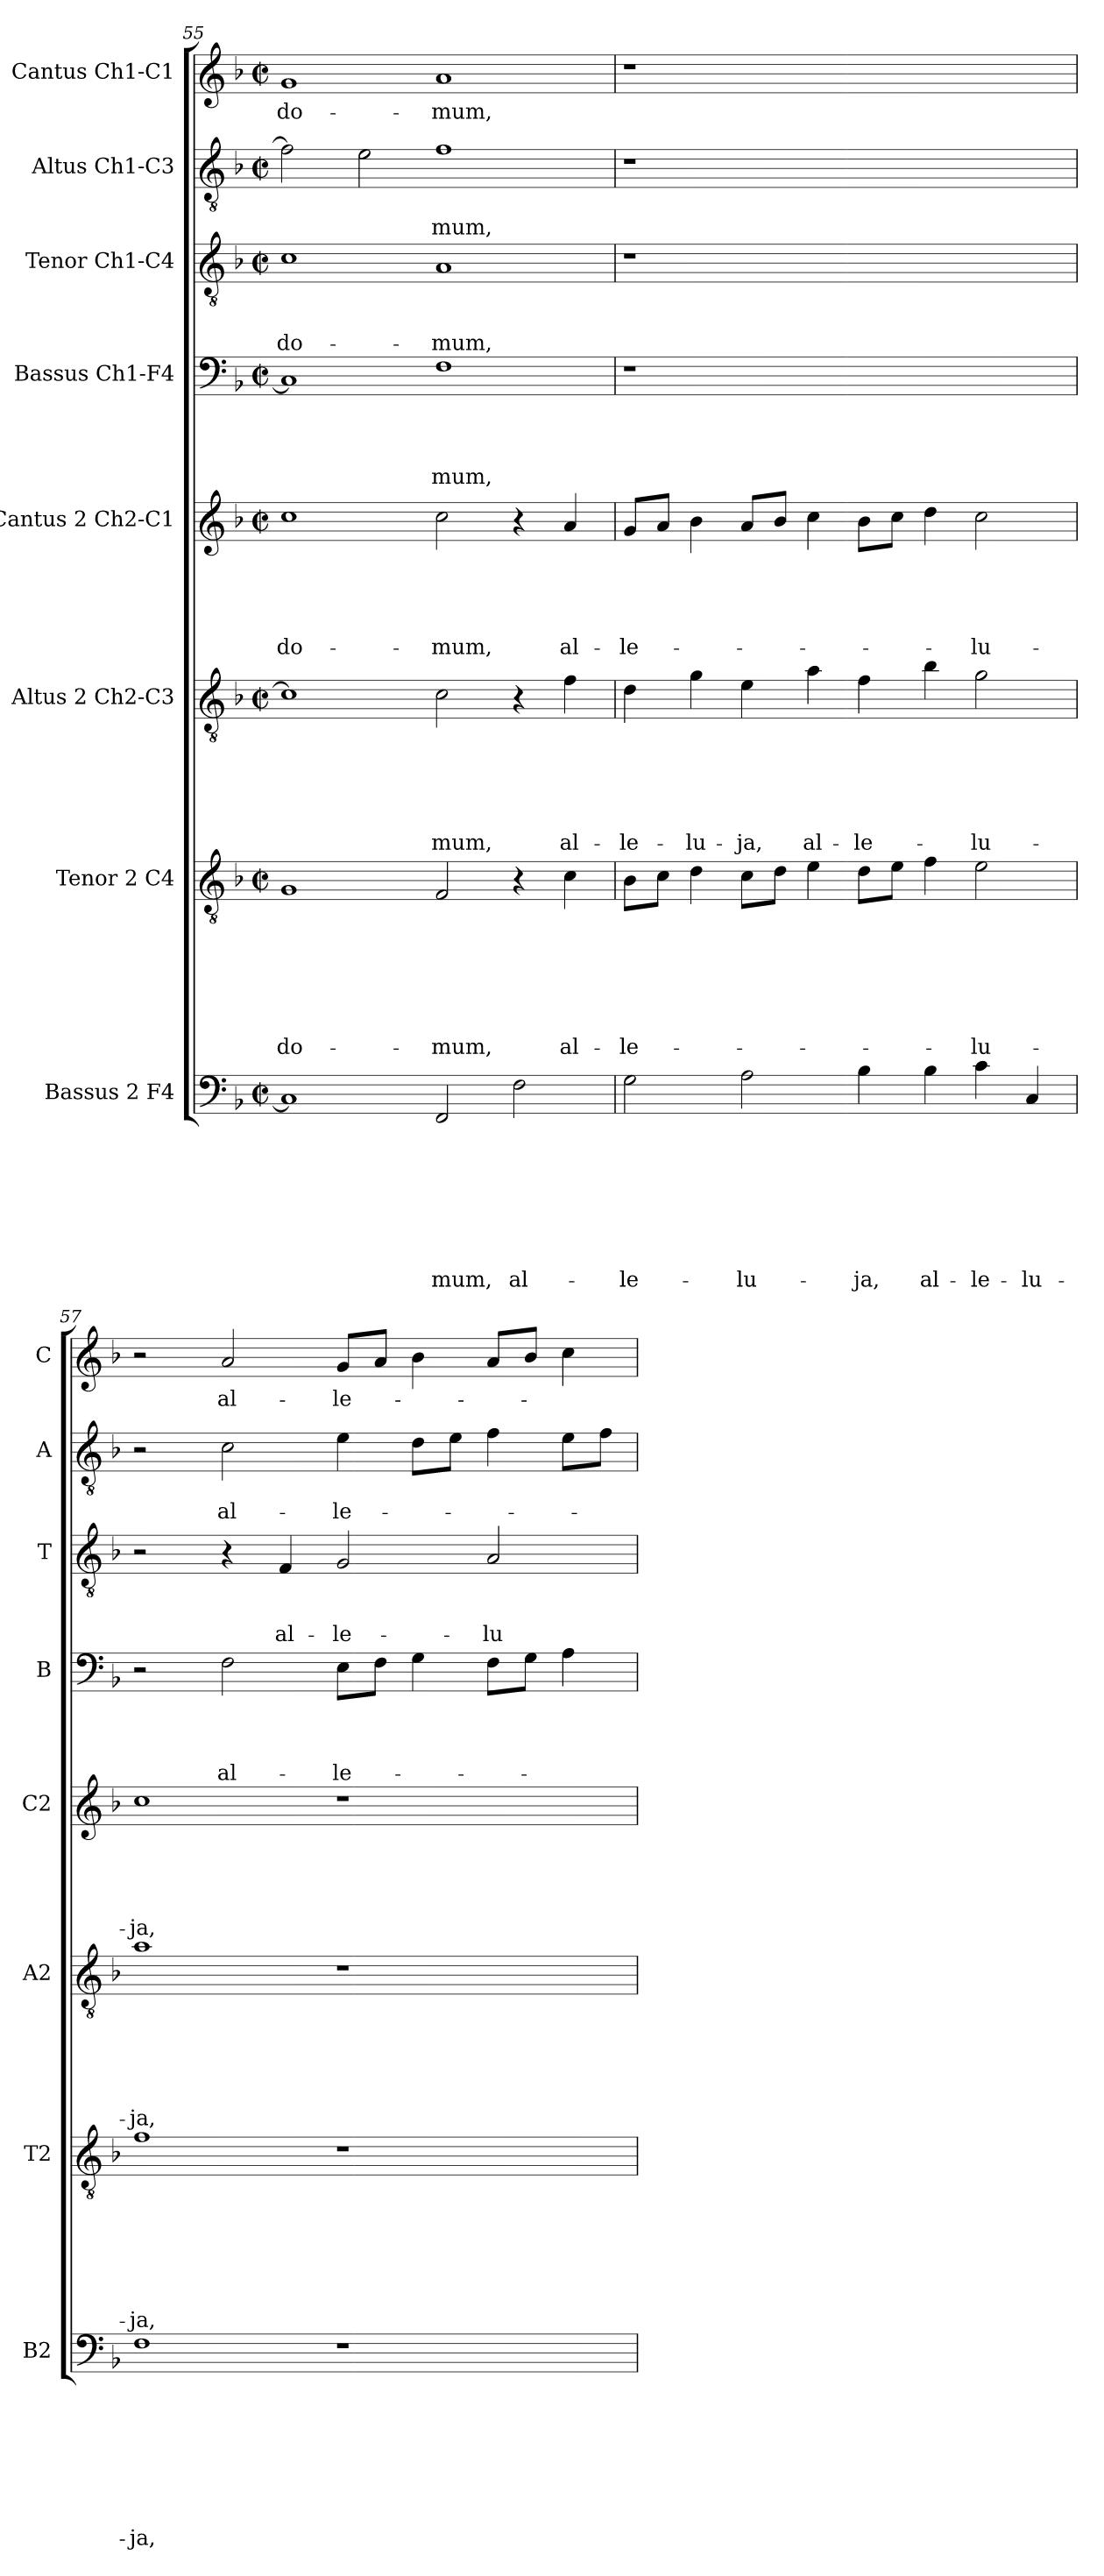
**kern	**text	**text	**text	**text	**text	**text	**text	**text	**kern	**text	**text	**text	**text	**text	**text	**text	**kern	**text	**text	**text	**text	**text	**text	**kern	**text	**text	**text	**text	**text	**kern	**text	**text	**text	**text	**kern	**text	**text	**text	**kern	**text	**text	**kern	**text
*part8	*part8	*part8	*part8	*part8	*part8	*part8	*part8	*part8	*part7	*part7	*part7	*part7	*part7	*part7	*part7	*part7	*part6	*part6	*part6	*part6	*part6	*part6	*part6	*part5	*part5	*part5	*part5	*part5	*part5	*part4	*part4	*part4	*part4	*part4	*part3	*part3	*part3	*part3	*part2	*part2	*part2	*part1	*part1
*staff8	*staff8	*staff8	*staff8	*staff8	*staff8	*staff8	*staff8	*staff8	*staff7	*staff7	*staff7	*staff7	*staff7	*staff7	*staff7	*staff7	*staff6	*staff6	*staff6	*staff6	*staff6	*staff6	*staff6	*staff5	*staff5	*staff5	*staff5	*staff5	*staff5	*staff4	*staff4	*staff4	*staff4	*staff4	*staff3	*staff3	*staff3	*staff3	*staff2	*staff2	*staff2	*staff1	*staff1
*I"Bassus 2 F4	*	*	*	*	*	*	*	*	*I"Tenor 2 C4	*	*	*	*	*	*	*	*I"Altus 2 Ch2-C3	*	*	*	*	*	*	*I"Cantus 2 Ch2-C1	*	*	*	*	*	*I"Bassus  Ch1-F4	*	*	*	*	*I"Tenor Ch1-C4	*	*	*	*I"Altus  Ch1-C3	*	*	*I"Cantus Ch1-C1	*
*I'B2	*	*	*	*	*	*	*	*	*I'T2	*	*	*	*	*	*	*	*I'A2	*	*	*	*	*	*	*I'C2	*	*	*	*	*	*I'B	*	*	*	*	*I'T	*	*	*	*I'A	*	*	*I'C	*
*clefF4	*	*	*	*	*	*	*	*	*clefGv2	*	*	*	*	*	*	*	*clefGv2	*	*	*	*	*	*	*clefG2	*	*	*	*	*	*clefF4	*	*	*	*	*clefGv2	*	*	*	*clefGv2	*	*	*clefG2	*
*k[b-]	*	*	*	*	*	*	*	*	*k[b-]	*	*	*	*	*	*	*	*k[b-]	*	*	*	*	*	*	*k[b-]	*	*	*	*	*	*k[b-]	*	*	*	*	*k[b-]	*	*	*	*k[b-]	*	*	*k[b-]	*
*F:	*	*	*	*	*	*	*	*	*F:	*	*	*	*	*	*	*	*F:	*	*	*	*	*	*	*F:	*	*	*	*	*	*F:	*	*	*	*	*F:	*	*	*	*F:	*	*	*F:	*
*M2/2	*	*	*	*	*	*	*	*	*M2/2	*	*	*	*	*	*	*	*M2/2	*	*	*	*	*	*	*M2/2	*	*	*	*	*	*M2/2	*	*	*	*	*M2/2	*	*	*	*M2/2	*	*	*M2/2	*
*met(c|)	*	*	*	*	*	*	*	*	*met(c|)	*	*	*	*	*	*	*	*met(c|)	*	*	*	*	*	*	*met(c|)	*	*	*	*	*	*met(c|)	*	*	*	*	*met(c|)	*	*	*	*met(c|)	*	*	*met(c|)	*
=55	=55	=55	=55	=55	=55	=55	=55	=55	=55	=55	=55	=55	=55	=55	=55	=55	=55	=55	=55	=55	=55	=55	=55	=55	=55	=55	=55	=55	=55	=55	=55	=55	=55	=55	=55	=55	=55	=55	=55	=55	=55	=55	=55
!	!	!	!	!	!	!	!	!	!	!	!	!	!	!	!	!LO:LY:b	!	!	!	!	!	!	!	!	!	!	!	!	!LO:LY:b	!	!	!	!	!	!	!	!	!LO:LY:b	!	!	!	!	!LO:LY:b
1C]	.	.	.	.	.	.	.	.	1G	.	.	.	.	.	.	do-	1c]	.	.	.	.	.	.	1cc	.	.	.	.	do-	1C]	.	.	.	.	1c	.	.	do-	2f\]	.	.	1g	do-
.	.	.	.	.	.	.	.	.	.	.	.	.	.	.	.	.	.	.	.	.	.	.	.	.	.	.	.	.	.	.	.	.	.	.	.	.	.	.	2e\	.	.	.	.
!	!	!	!	!	!	!	!	!LO:LY:b	!	!	!	!	!	!	!	!LO:LY:b	!	!	!	!	!	!	!LO:LY:b	!	!	!	!	!	!LO:LY:b	!	!	!	!	!LO:LY:b	!	!	!	!LO:LY:b	!	!	!LO:LY:b	!	!LO:LY:b
2FF/	.	.	.	.	.	.	.	-mum,	2F/	.	.	.	.	.	.	-mum,	2c\	.	.	.	.	.	-mum,	2cc\	.	.	.	.	-mum,	1F	.	.	.	-mum,	1A	.	.	-mum,	1f	.	-mum,	1a	-mum,
!	!	!	!	!	!	!	!	!LO:LY:b	!	!	!	!	!	!	!	!	!	!	!	!	!	!	!	!	!	!	!	!	!	!	!	!	!	!	!	!	!	!	!	!	!	!	!
2F\	.	.	.	.	.	.	.	al-	4r	.	.	.	.	.	.	.	4r	.	.	.	.	.	.	4r	.	.	.	.	.	.	.	.	.	.	.	.	.	.	.	.	.	.	.
!	!	!	!	!	!	!	!	!	!	!	!	!	!	!	!	!LO:LY:b	!	!	!	!	!	!	!LO:LY:b	!	!	!	!	!	!LO:LY:b	!	!	!	!	!	!	!	!	!	!	!	!	!	!
.	.	.	.	.	.	.	.	.	4c\	.	.	.	.	.	.	al-	4f\	.	.	.	.	.	al-	4a/	.	.	.	.	al-	.	.	.	.	.	.	.	.	.	.	.	.	.	.
=56	=56	=56	=56	=56	=56	=56	=56	=56	=56	=56	=56	=56	=56	=56	=56	=56	=56	=56	=56	=56	=56	=56	=56	=56	=56	=56	=56	=56	=56	=56	=56	=56	=56	=56	=56	=56	=56	=56	=56	=56	=56	=56	=56
!	!	!	!	!	!	!	!	!LO:LY:b	!	!	!	!	!	!	!	!LO:LY:b	!	!	!	!	!	!	!LO:LY:b	!	!	!	!	!	!LO:LY:b	!	!	!	!	!	!	!	!	!	!	!	!	!	!
2G\	.	.	.	.	.	.	.	-le-	8B-\L	.	.	.	.	.	.	-le-	4d\	.	.	.	.	.	-le-	8g/L	.	.	.	.	-le-	1r	.	.	.	.	1r	.	.	.	1r	.	.	1r	.
.	.	.	.	.	.	.	.	.	8c\J	.	.	.	.	.	.	.	.	.	.	.	.	.	.	8a/J	.	.	.	.	.	.	.	.	.	.	.	.	.	.	.	.	.	.	.
!	!	!	!	!	!	!	!	!	!	!	!	!	!	!	!	!	!	!	!	!	!	!	!LO:LY:b	!	!	!	!	!	!	!	!	!	!	!	!	!	!	!	!	!	!	!	!
.	.	.	.	.	.	.	.	.	4d\	.	.	.	.	.	.	.	4g\	.	.	.	.	.	-lu-	4b-\	.	.	.	.	.	.	.	.	.	.	.	.	.	.	.	.	.	.	.
!	!	!	!	!	!	!	!	!LO:LY:b	!	!	!	!	!	!	!	!	!	!	!	!	!	!	!LO:LY:b	!	!	!	!	!	!	!	!	!	!	!	!	!	!	!	!	!	!	!	!
2A\	.	.	.	.	.	.	.	-lu-	8c\L	.	.	.	.	.	.	.	4e\	.	.	.	.	.	-ja,	8a/L	.	.	.	.	.	.	.	.	.	.	.	.	.	.	.	.	.	.	.
.	.	.	.	.	.	.	.	.	8d\J	.	.	.	.	.	.	.	.	.	.	.	.	.	.	8b-/J	.	.	.	.	.	.	.	.	.	.	.	.	.	.	.	.	.	.	.
!	!	!	!	!	!	!	!	!	!	!	!	!	!	!	!	!	!	!	!	!	!	!	!LO:LY:b	!	!	!	!	!	!	!	!	!	!	!	!	!	!	!	!	!	!	!	!
.	.	.	.	.	.	.	.	.	4e\	.	.	.	.	.	.	.	4a\	.	.	.	.	.	al-	4cc\	.	.	.	.	.	.	.	.	.	.	.	.	.	.	.	.	.	.	.
!	!	!	!	!	!	!	!	!LO:LY:b	!	!	!	!	!	!	!	!	!	!	!	!	!	!	!LO:LY:b	!	!	!	!	!	!	!	!	!	!	!	!	!	!	!	!	!	!	!	!
4B-\	.	.	.	.	.	.	.	-ja,	8d\L	.	.	.	.	.	.	.	4f\	.	.	.	.	.	-le-	8b-\L	.	.	.	.	.	1ryy	.	.	.	.	1ryy	.	.	.	1ryy	.	.	1ryy	.
.	.	.	.	.	.	.	.	.	8e\J	.	.	.	.	.	.	.	.	.	.	.	.	.	.	8cc\J	.	.	.	.	.	.	.	.	.	.	.	.	.	.	.	.	.	.	.
!	!	!	!	!	!	!	!	!LO:LY:b	!	!	!	!	!	!	!	!	!	!	!	!	!	!	!	!	!	!	!	!	!	!	!	!	!	!	!	!	!	!	!	!	!	!	!
4B-\	.	.	.	.	.	.	.	al-	4f\	.	.	.	.	.	.	.	4b-\	.	.	.	.	.	.	4dd\	.	.	.	.	.	.	.	.	.	.	.	.	.	.	.	.	.	.	.
!	!	!	!	!	!	!	!	!LO:LY:b	!	!	!	!	!	!	!	!LO:LY:b	!	!	!	!	!	!	!LO:LY:b	!	!	!	!	!	!LO:LY:b	!	!	!	!	!	!	!	!	!	!	!	!	!	!
4c\	.	.	.	.	.	.	.	-le-	2e\	.	.	.	.	.	.	-lu-	2g\	.	.	.	.	.	-lu-	2cc\	.	.	.	.	-lu-	.	.	.	.	.	.	.	.	.	.	.	.	.	.
!	!	!	!	!	!	!	!	!LO:LY:b	!	!	!	!	!	!	!	!	!	!	!	!	!	!	!	!	!	!	!	!	!	!	!	!	!	!	!	!	!	!	!	!	!	!	!
4C/	.	.	.	.	.	.	.	-lu-	.	.	.	.	.	.	.	.	.	.	.	.	.	.	.	.	.	.	.	.	.	.	.	.	.	.	.	.	.	.	.	.	.	.	.
!!LO:LB:g=z
=57	=57	=57	=57	=57	=57	=57	=57	=57	=57	=57	=57	=57	=57	=57	=57	=57	=57	=57	=57	=57	=57	=57	=57	=57	=57	=57	=57	=57	=57	=57	=57	=57	=57	=57	=57	=57	=57	=57	=57	=57	=57	=57	=57
!	!	!	!	!	!	!	!	!LO:LY:b	!	!	!	!	!	!	!	!LO:LY:b	!	!	!	!	!	!	!LO:LY:b	!	!	!	!	!	!LO:LY:b	!	!	!	!	!	!	!	!	!	!	!	!	!	!
1F	.	.	.	.	.	.	.	-ja,	1f	.	.	.	.	.	.	-ja,	1a	.	.	.	.	.	-ja,	1cc	.	.	.	.	-ja,	2r	.	.	.	.	2r	.	.	.	2r	.	.	2r	.
!	!	!	!	!	!	!	!	!	!	!	!	!	!	!	!	!	!	!	!	!	!	!	!	!	!	!	!	!	!	!	!	!	!	!LO:LY:b	!	!	!	!	!	!	!LO:LY:b	!	!LO:LY:b
.	.	.	.	.	.	.	.	.	.	.	.	.	.	.	.	.	.	.	.	.	.	.	.	.	.	.	.	.	.	2F\	.	.	.	al-	4r	.	.	.	2c\	.	al-	2a/	al-
!	!	!	!	!	!	!	!	!	!	!	!	!	!	!	!	!	!	!	!	!	!	!	!	!	!	!	!	!	!	!	!	!	!	!	!	!	!	!LO:LY:b	!	!	!	!	!
.	.	.	.	.	.	.	.	.	.	.	.	.	.	.	.	.	.	.	.	.	.	.	.	.	.	.	.	.	.	.	.	.	.	.	4F/	.	.	al-	.	.	.	.	.
!	!	!	!	!	!	!	!	!	!	!	!	!	!	!	!	!	!	!	!	!	!	!	!	!	!	!	!	!	!	!	!	!	!	!LO:LY:b	!	!	!	!LO:LY:b	!	!	!LO:LY:b	!	!LO:LY:b
1r	.	.	.	.	.	.	.	.	1r	.	.	.	.	.	.	.	1r	.	.	.	.	.	.	1r	.	.	.	.	.	8E\L	.	.	.	-le-	2G/	.	.	-le-	4e\	.	-le-	8g/L	-le-
.	.	.	.	.	.	.	.	.	.	.	.	.	.	.	.	.	.	.	.	.	.	.	.	.	.	.	.	.	.	8F\J	.	.	.	.	.	.	.	.	.	.	.	8a/J	.
.	.	.	.	.	.	.	.	.	.	.	.	.	.	.	.	.	.	.	.	.	.	.	.	.	.	.	.	.	.	4G\	.	.	.	.	.	.	.	.	8d\L	.	.	4b-\	.
.	.	.	.	.	.	.	.	.	.	.	.	.	.	.	.	.	.	.	.	.	.	.	.	.	.	.	.	.	.	.	.	.	.	.	.	.	.	.	8e\J	.	.	.	.
!	!	!	!	!	!	!	!	!	!	!	!	!	!	!	!	!	!	!	!	!	!	!	!	!	!	!	!	!	!	!	!	!	!	!	!	!	!	!LO:LY:b	!	!	!	!	!
.	.	.	.	.	.	.	.	.	.	.	.	.	.	.	.	.	.	.	.	.	.	.	.	.	.	.	.	.	.	8F\L	.	.	.	.	2A/	.	.	-lu-	4f\	.	.	8a/L	.
.	.	.	.	.	.	.	.	.	.	.	.	.	.	.	.	.	.	.	.	.	.	.	.	.	.	.	.	.	.	8G\J	.	.	.	.	.	.	.	.	.	.	.	8b-/J	.
.	.	.	.	.	.	.	.	.	.	.	.	.	.	.	.	.	.	.	.	.	.	.	.	.	.	.	.	.	.	4A\	.	.	.	.	.	.	.	.	8e\L	.	.	4cc\	.
.	.	.	.	.	.	.	.	.	.	.	.	.	.	.	.	.	.	.	.	.	.	.	.	.	.	.	.	.	.	.	.	.	.	.	.	.	.	.	8f\J	.	.	.	.
=	=	=	=	=	=	=	=	=	=	=	=	=	=	=	=	=	=	=	=	=	=	=	=	=	=	=	=	=	=	=	=	=	=	=	=	=	=	=	=	=	=	=	=
*-	*-	*-	*-	*-	*-	*-	*-	*-	*-	*-	*-	*-	*-	*-	*-	*-	*-	*-	*-	*-	*-	*-	*-	*-	*-	*-	*-	*-	*-	*-	*-	*-	*-	*-	*-	*-	*-	*-	*-	*-	*-	*-	*-
